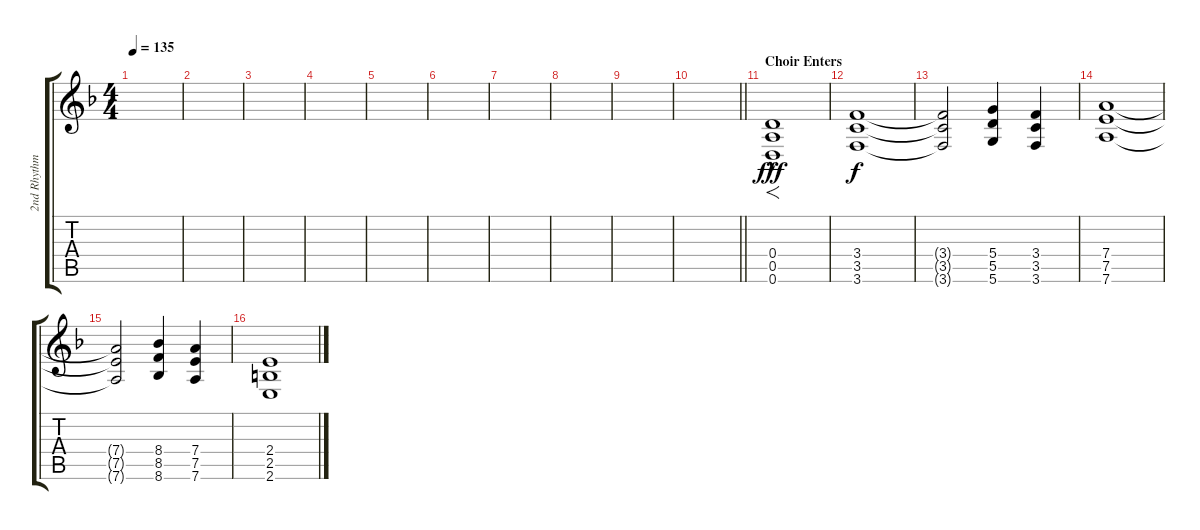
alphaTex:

\track ("2nd Rhythm " "2nd Rhythm") {instrument overdrivenguitar}
\staff {score tabs}
\tuning (E4 B3 G3 D3 A2 D2) {hide}
\ts (4 4)
\tempo 135
\clef g2
\ks dminor
|
|
|
|
|
|
|
|
|
\barLineRight lightlight
|
\section ("" "Choir Enters")
(0.4 0.5{hac} 0.6).1{f dy fff} |
(3.4 3.5 3.6).1{dy f} |
(3.4{t} 3.5{t} 3.6{t}).2 (5.4 5.5 5.6).4 (3.4 3.5 3.6).4 |
(7.4 7.5 7.6).1 |
(7.4{t} 7.5{t} 7.6{t}).2 (8.4 8.5 8.6).4 (7.4 7.5 7.6).4 |
(2.4 2.5 2.6).1
